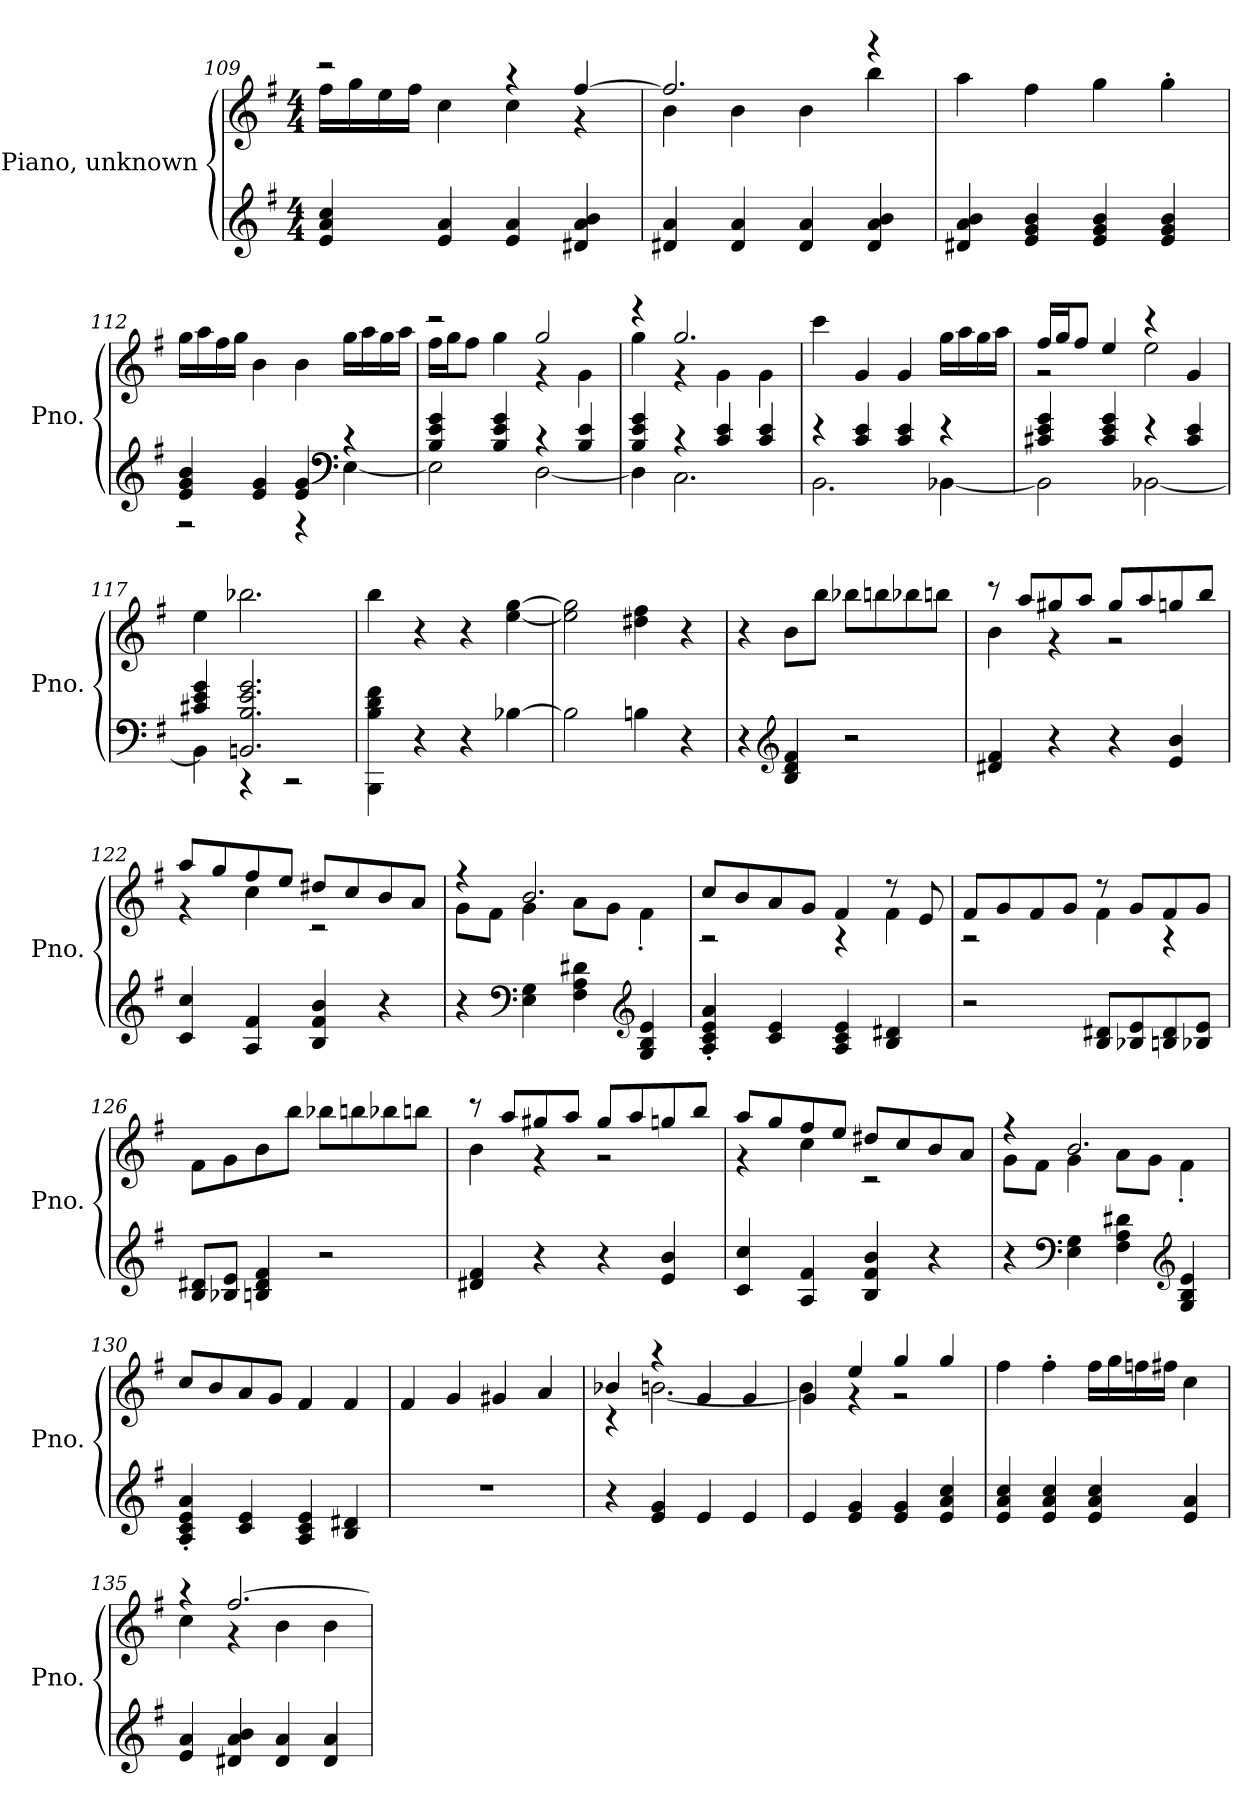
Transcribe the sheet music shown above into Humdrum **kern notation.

**kern	**kern
*part1	*part1
*staff2	*staff1
*I"Piano, unknown	*
*I'Pno.	*
*clefG2	*clefG2
*k[f#]	*k[f#]
*M4/4	*M4/4
=109	=109
*	*^
4e/ 4a/ 4cc/	2r	16ff#\LL
.	.	16gg\
.	.	16ee\
.	.	16ff#\JJ
4e/ 4a/	.	4cc\
4e/ 4a/	4r	4cc\
4d#X/ 4a/ 4b/	[4ff#/	4r
!!LO:LB:g=z	!!
=110	=110	=110
4d#X/ 4a/	2.ff#/]	4b\
4d#/ 4a/	.	4b\
4d#/ 4a/	.	4b\
4d#/ 4a/ 4b/	4r	4bb\
*	*v	*v
=111	=111
4d#X/ 4a/ 4b/	4aa\
4e/ 4g/ 4b/	4ff#\
4e/ 4g/ 4b/	4gg\
4e/ 4g/ 4b/	4gg'\
=112	=112
*^	*
4e/ 4g/ 4b/	2r	16gg\LL
.	.	16aa\
.	.	16ff#\
.	.	16gg\JJ
4e/ 4g/	.	4b\
4e/ 4g/	4r	4b\
*clefF4	*	*
4r	[4E\	16gg\LL
.	.	16aa\
.	.	16gg\
.	.	16aa\JJ
=113	=113	=113
*	*	*^
4B/ 4e/ 4g/	2E\]	2r	16ff#\LL
.	.	.	16gg\J
.	.	.	8ff#\J
4B/ 4e/ 4g/	.	.	4gg\
4r	[2D\	2gg/	4r
4B/ 4e/	.	.	4g\
=114	=114	=114	=114
4B/ 4e/ 4g/	4D\]	4r	4gg\
4r	2.C\	2.gg/	4r
4c/ 4e/	.	.	4g\
4c/ 4e/	.	.	4g\
*	*	*v	*v
!!LO:LB:g=z
=115	=115	=115
4r	2.BB\	4ccc\
4c/ 4e/	.	4g/
4c/ 4e/	.	4g/
4r	[4BB-X\	16gg\LL
.	.	16aa\
.	.	16gg\
.	.	16aa\JJ
=116	=116	=116
*	*	*^
4c#X/ 4e/ 4g/	2BB-\]	16ff#/LL	2r
.	.	16gg/J	.
.	.	8ff#/J	.
4c#/ 4e/ 4g/	.	4ee/	.
4r	[2BB-X\	4r	2ee\
4c#/ 4e/	.	4g/	.
*	*	*v	*v
=117	=117	=117
4c#X/ 4e/ 4g/	4BB-\]	4ee\
2.BBn/ 2.B/ 2.e/ 2.g/	4r	2.bb-X\
.	2r	.
*v	*v	*
=118	=118
4BBB\ 4B\ 4d\ 4f#\	4bb\
4r	4r
4r	4r
[4B-X\	[4ee\ [4gg\
=119	=119
2B-\]	2ee\] 2gg\]
4Bn\	4dd#X\ 4ff#\
4r	4r
!!LO:LB:g=z
=120	=120
4r	4r
*clefG2	*
4B/ 4d/ 4f#/	8b\L
.	8bb\J
2r	8bb-X\L
.	8bbn\
.	8bb-X\
.	8bbn\J
=121	=121
*	*^
4d#X/ 4f#/	8r	4b\
.	8aa/L	.
4r	8gg#X/	4r
.	8aa/J	.
4r	8gg#/L	2r
.	8aa/	.
4e/ 4b/	8ggn/	.
.	8bb/J	.
=122	=122	=122
4c/ 4cc/	8aa/L	4r
.	8gg/	.
4A/ 4f#/	8ff#/	4cc\
.	8ee/J	.
4B/ 4f#/ 4b/	8dd#X/L	2r
.	8cc/	.
4r	8b/	.
.	8a/J	.
=123	=123	=123
4r	4r	8g\L
.	.	8f#\J
*clefF4	*	*
4E\ 4G\	2.b/	4g\
4F#\ 4A\ 4d#X\	.	8a\L
.	.	8g\J
*clefG2	*	*
4G/ 4B/ 4e/	.	4f#'\
!!LO:LB:g=z	!!
=124	=124	=124
4A/' 4c/' 4e/' 4a/'	8cc/L	2r
.	8b/	.
4c/ 4e/	8a/	.
.	8g/J	.
4A/ 4c/ 4e/	4f#/	4r
4B/ 4d#X/	8r	4f#\
.	8e/	.
=125	=125	=125
2r	8f#/L	2r
.	8g/	.
.	8f#/	.
.	8g/J	.
8B/ 8d#X/L	8r	4f#\
8B-X/ 8e/	8g/L	.
8Bn/ 8d#/	8f#/	4r
8B-X/ 8e/J	8g/J	.
*	*v	*v
=126	=126
8B/ 8d#X/L	8f#\L
8B-X/ 8e/J	8g\
4Bn/ 4d#/ 4f#/	8b\
.	8bb\J
2r	8bb-X\L
.	8bbn\
.	8bb-X\
.	8bbn\J
=127	=127
*	*^
4d#X/ 4f#/	8r	4b\
.	8aa/L	.
4r	8gg#X/	4r
.	8aa/J	.
4r	8gg#/L	2r
.	8aa/	.
4e/ 4b/	8ggn/	.
.	8bb/J	.
!!LO:PB:g=z	!!
=128	=128	=128
4c/ 4cc/	8aa/L	4r
.	8gg/	.
4A/ 4f#/	8ff#/	4cc\
.	8ee/J	.
4B/ 4f#/ 4b/	8dd#X/L	2r
.	8cc/	.
4r	8b/	.
.	8a/J	.
=129	=129	=129
4r	4r	8g\L
.	.	8f#\J
*clefF4	*	*
4E\ 4G\	2.b/	4g\
4F#\ 4A\ 4d#X\	.	8a\L
.	.	8g\J
*clefG2	*	*
4G/ 4B/ 4e/	.	4f#'\
*	*v	*v
=130	=130
4A/' 4c/' 4e/' 4a/'	8cc/L
.	8b/
4c/ 4e/	8a/
.	8g/J
4A/ 4c/ 4e/	4f#/
4B/ 4d#X/	4f#/
=131	=131
1r	4f#/
.	4g/
.	4g#X/
.	4a/
=132	=132
*	*^
4r	4b-X/	4r
4e/ 4g/	4r	[2.bn\
4e/	4g/	.
4e/	4g/	.
=133	=133	=133
4e/	4g/	4b\]
4e/ 4g/	4ee/	4r
4e/ 4g/	4gg/	2r
4e/ 4a/ 4cc/	4gg/	.
*	*v	*v
!!LO:LB:g=z
=134	=134
4e/ 4a/ 4cc/	4ff#\
4e/ 4a/ 4cc/	4ff#'\
4e/ 4a/ 4cc/	16ff#\LL
.	16gg\
.	16ffn\
.	16ff#X\JJ
4e/ 4a/	4cc\
=135	=135
*	*^
4e/ 4a/	4r	4cc\
4d#X/ 4a/ 4b/	[2.ff#/	4r
4d#/ 4a/	.	4b\
4d#/ 4a/	.	4b\
*	*v	*v
=	=
*-	*-
